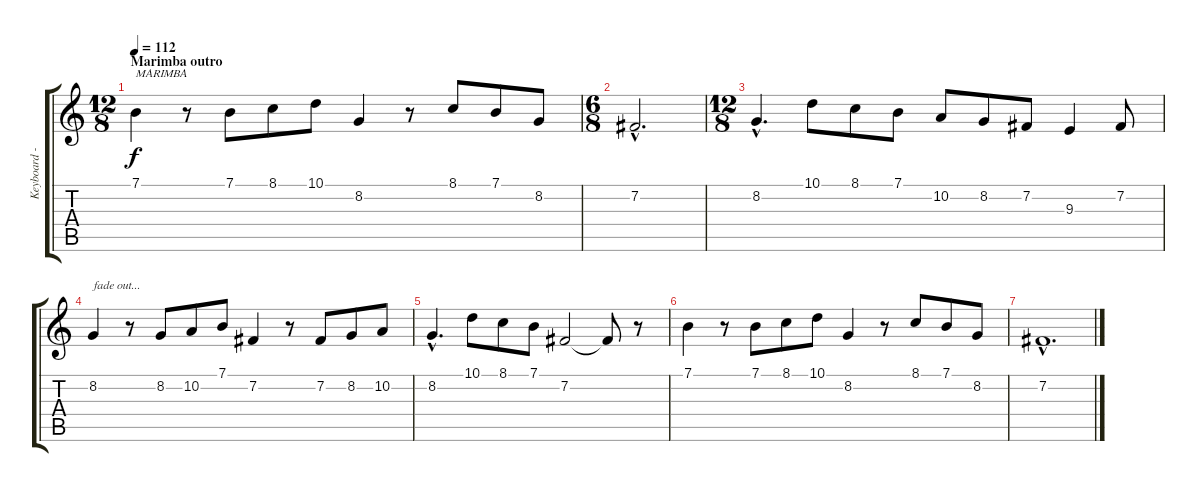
\track ("Keyboard - leads, right hand " "Keyboard -") {instrument drawbarorgan}
\staff {score tabs}
\tuning (E4 B3 G3 D3 A2 E2) {hide}
\ts (12 8)
\section ("" "Marimba outro")
\tempo 112
\clef g2
\ks c
7.1.4{txt "MARIMBA" dy f volume 10 balance 14 instrument marimba} r.8 7.1.8 8.1.8 10.1.8 8.2.4 r.8 8.1.8 7.1.8 8.2.8 |
\ts (6 8)
7.2{hac}.2{d} |
\ts (12 8)
8.2{hac}.4{d} 10.1.8 8.1.8 7.1.8 10.2.8 8.2.8 7.2.8 9.3.4 7.2.8 |
8.2.4{txt "fade out..." volume 0} r.8 8.2.8 10.2.8 7.1.8 7.2.4 r.8 7.2.8 8.2.8 10.2.8 |
8.2{hac}.4{d} 10.1.8 8.1.8 7.1.8 7.2.2 7.2{t}.8 r.8 |
7.1.4 r.8 7.1.8 8.1.8 10.1.8 8.2.4 r.8 8.1.8 7.1.8 8.2.8 |
7.2{hac}.1{d}
